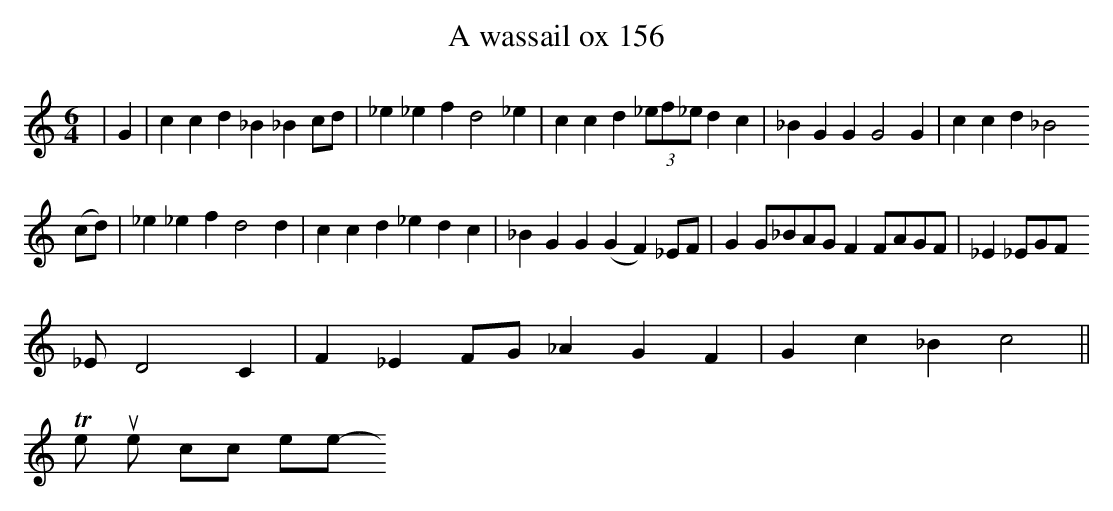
X:1
T:A wassail ox 156
M:6/4
L:1/8
K:C
|G2|c2c2d2_B2_B2cd|_e2_e2f2d4_e2|c2c2d2(3_ef_ed2c2|_B2G2G2G4G2|c2c2d2_B4
(cd) |_e2_e2f2d4d2|c2c2d2_e2d2c2|_B2G2G2(G2F2) _EF|G2G_BAGF2FAGF|_E2_EGF
_ED4C2|F2_E2FG_A2G2F2|G2c2_B2c4||
To return to the top click here
-----------------------------------------------------------------------------
